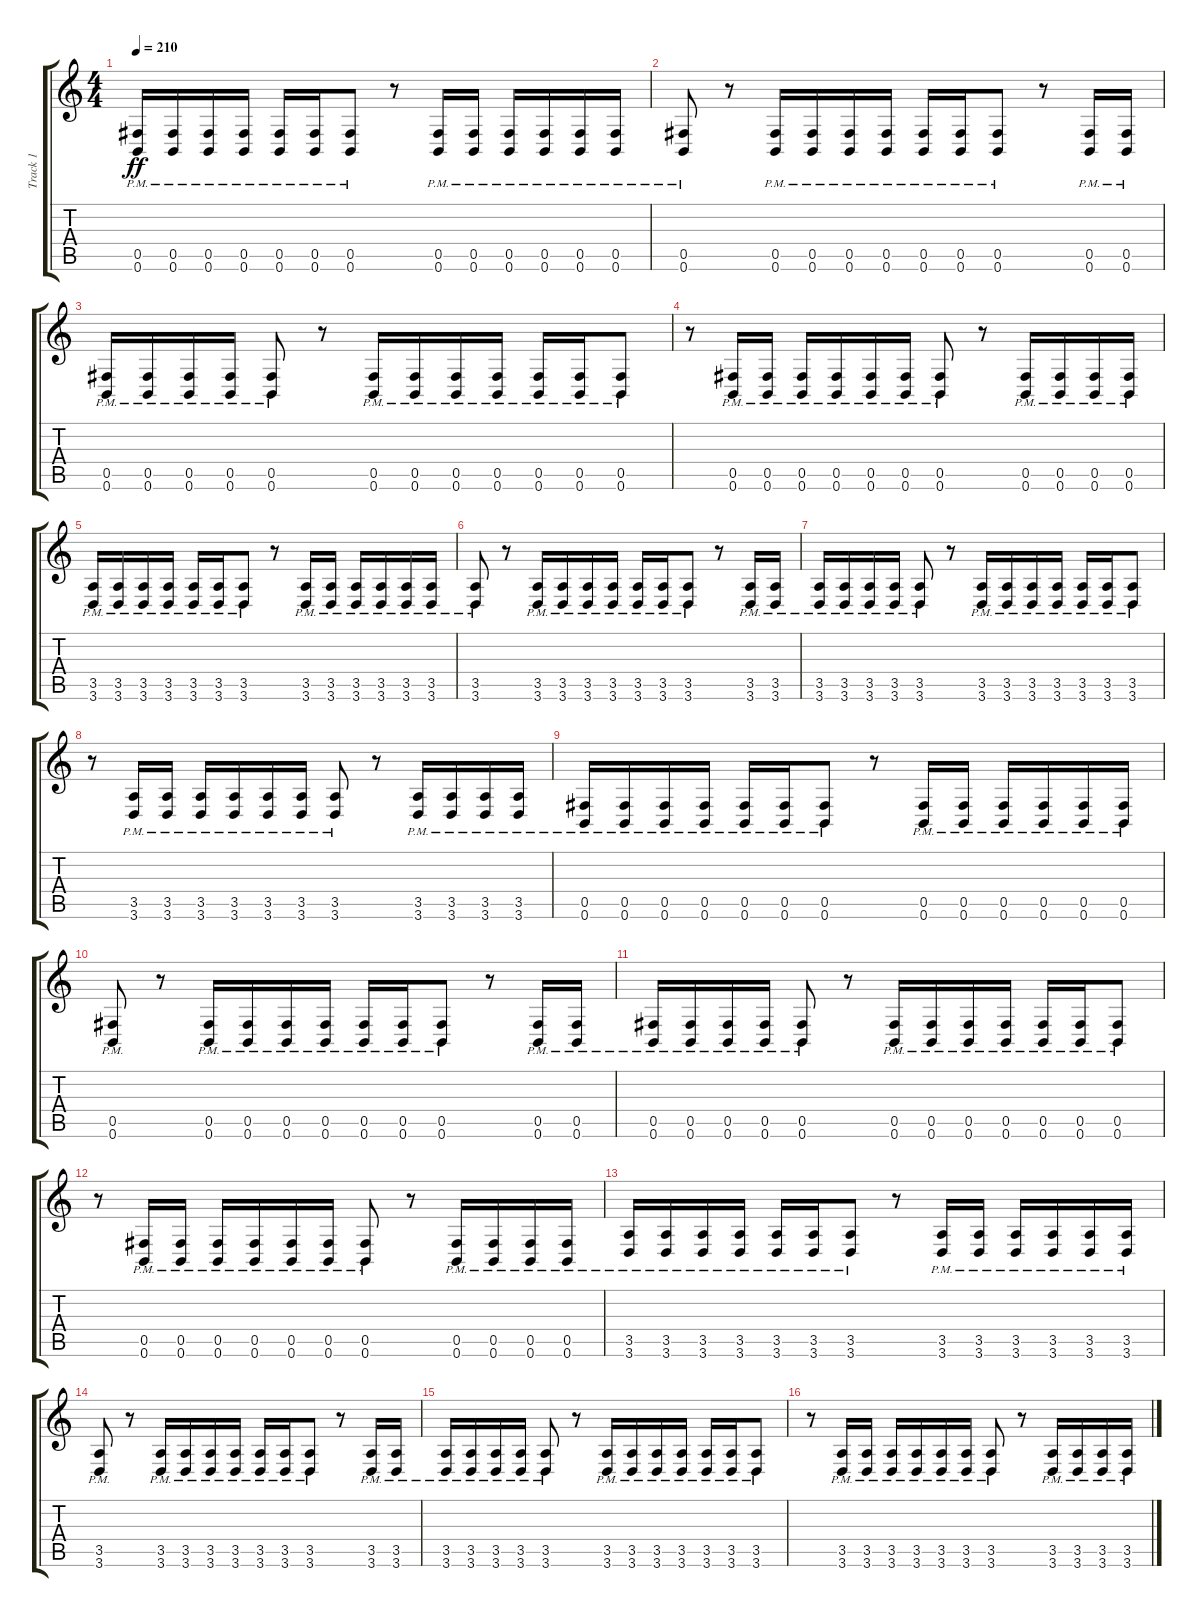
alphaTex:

\track ("Track 1" "Track 1") {instrument distortionguitar}
\staff {score tabs}
\tuning (Db4 Ab3 E3 B2 Gb2 B1) {hide}
\ts (4 4)
\tempo 210
\clef g2
\ks c
(0.5{pm} 0.6{pm}).16{dy ff} (0.5{pm} 0.6{pm}).16 (0.5{pm} 0.6{pm}).16 (0.5{pm} 0.6{pm}).16 (0.5{pm} 0.6{pm}).16 (0.5{pm} 0.6{pm}).16 (0.5{pm} 0.6{pm}).8 r.8 (0.5{pm} 0.6{pm}).16 (0.5{pm} 0.6{pm}).16 (0.5{pm} 0.6{pm}).16 (0.5{pm} 0.6{pm}).16 (0.5{pm} 0.6{pm}).16 (0.5{pm} 0.6{pm}).16 |
(0.5{pm} 0.6{pm}).8 r.8 (0.5{pm} 0.6{pm}).16 (0.5{pm} 0.6{pm}).16 (0.5{pm} 0.6{pm}).16 (0.5{pm} 0.6{pm}).16 (0.5{pm} 0.6{pm}).16 (0.5{pm} 0.6{pm}).16 (0.5{pm} 0.6{pm}).8 r.8 (0.5{pm} 0.6{pm}).16 (0.5{pm} 0.6{pm}).16 |
(0.5{pm} 0.6{pm}).16 (0.5{pm} 0.6{pm}).16 (0.5{pm} 0.6{pm}).16 (0.5{pm} 0.6{pm}).16 (0.5{pm} 0.6{pm}).8 r.8 (0.5{pm} 0.6{pm}).16 (0.5{pm} 0.6{pm}).16 (0.5{pm} 0.6{pm}).16 (0.5{pm} 0.6{pm}).16 (0.5{pm} 0.6{pm}).16 (0.5{pm} 0.6{pm}).16 (0.5{pm} 0.6{pm}).8 |
r.8 (0.5{pm} 0.6{pm}).16 (0.5{pm} 0.6{pm}).16 (0.5{pm} 0.6{pm}).16 (0.5{pm} 0.6{pm}).16 (0.5{pm} 0.6{pm}).16 (0.5{pm} 0.6{pm}).16 (0.5{pm} 0.6{pm}).8 r.8 (0.5{pm} 0.6{pm}).16 (0.5{pm} 0.6{pm}).16 (0.5{pm} 0.6{pm}).16 (0.5{pm} 0.6{pm}).16 |
(3.5{pm} 3.6{pm}).16 (3.5{pm} 3.6{pm}).16 (3.5{pm} 3.6{pm}).16 (3.5{pm} 3.6{pm}).16 (3.5{pm} 3.6{pm}).16 (3.5{pm} 3.6{pm}).16 (3.5{pm} 3.6{pm}).8 r.8 (3.5{pm} 3.6{pm}).16 (3.5{pm} 3.6{pm}).16 (3.5{pm} 3.6{pm}).16 (3.5{pm} 3.6{pm}).16 (3.5{pm} 3.6{pm}).16 (3.5{pm} 3.6{pm}).16 |
(3.5{pm} 3.6{pm}).8 r.8 (3.5{pm} 3.6{pm}).16 (3.5{pm} 3.6{pm}).16 (3.5{pm} 3.6{pm}).16 (3.5{pm} 3.6{pm}).16 (3.5{pm} 3.6{pm}).16 (3.5{pm} 3.6{pm}).16 (3.5{pm} 3.6{pm}).8 r.8 (3.5{pm} 3.6{pm}).16 (3.5{pm} 3.6{pm}).16 |
(3.5{pm} 3.6{pm}).16 (3.5{pm} 3.6{pm}).16 (3.5{pm} 3.6{pm}).16 (3.5{pm} 3.6{pm}).16 (3.5{pm} 3.6{pm}).8 r.8 (3.5{pm} 3.6{pm}).16 (3.5{pm} 3.6{pm}).16 (3.5{pm} 3.6{pm}).16 (3.5{pm} 3.6{pm}).16 (3.5{pm} 3.6{pm}).16 (3.5{pm} 3.6{pm}).16 (3.5{pm} 3.6{pm}).8 |
r.8 (3.5{pm} 3.6{pm}).16 (3.5{pm} 3.6{pm}).16 (3.5{pm} 3.6{pm}).16 (3.5{pm} 3.6{pm}).16 (3.5{pm} 3.6{pm}).16 (3.5{pm} 3.6{pm}).16 (3.5{pm} 3.6{pm}).8 r.8 (3.5{pm} 3.6{pm}).16 (3.5{pm} 3.6{pm}).16 (3.5{pm} 3.6{pm}).16 (3.5{pm} 3.6{pm}).16 |
(0.5{pm} 0.6{pm}).16 (0.5{pm} 0.6{pm}).16 (0.5{pm} 0.6{pm}).16 (0.5{pm} 0.6{pm}).16 (0.5{pm} 0.6{pm}).16 (0.5{pm} 0.6{pm}).16 (0.5{pm} 0.6{pm}).8 r.8 (0.5{pm} 0.6{pm}).16 (0.5{pm} 0.6{pm}).16 (0.5{pm} 0.6{pm}).16 (0.5{pm} 0.6{pm}).16 (0.5{pm} 0.6{pm}).16 (0.5{pm} 0.6{pm}).16 |
(0.5{pm} 0.6{pm}).8 r.8 (0.5{pm} 0.6{pm}).16 (0.5{pm} 0.6{pm}).16 (0.5{pm} 0.6{pm}).16 (0.5{pm} 0.6{pm}).16 (0.5{pm} 0.6{pm}).16 (0.5{pm} 0.6{pm}).16 (0.5{pm} 0.6{pm}).8 r.8 (0.5{pm} 0.6{pm}).16 (0.5{pm} 0.6{pm}).16 |
(0.5{pm} 0.6{pm}).16 (0.5{pm} 0.6{pm}).16 (0.5{pm} 0.6{pm}).16 (0.5{pm} 0.6{pm}).16 (0.5{pm} 0.6{pm}).8 r.8 (0.5{pm} 0.6{pm}).16 (0.5{pm} 0.6{pm}).16 (0.5{pm} 0.6{pm}).16 (0.5{pm} 0.6{pm}).16 (0.5{pm} 0.6{pm}).16 (0.5{pm} 0.6{pm}).16 (0.5{pm} 0.6{pm}).8 |
r.8 (0.5{pm} 0.6{pm}).16 (0.5{pm} 0.6{pm}).16 (0.5{pm} 0.6{pm}).16 (0.5{pm} 0.6{pm}).16 (0.5{pm} 0.6{pm}).16 (0.5{pm} 0.6{pm}).16 (0.5{pm} 0.6{pm}).8 r.8 (0.5{pm} 0.6{pm}).16 (0.5{pm} 0.6{pm}).16 (0.5{pm} 0.6{pm}).16 (0.5{pm} 0.6{pm}).16 |
(3.5{pm} 3.6{pm}).16 (3.5{pm} 3.6{pm}).16 (3.5{pm} 3.6{pm}).16 (3.5{pm} 3.6{pm}).16 (3.5{pm} 3.6{pm}).16 (3.5{pm} 3.6{pm}).16 (3.5{pm} 3.6{pm}).8 r.8 (3.5{pm} 3.6{pm}).16 (3.5{pm} 3.6{pm}).16 (3.5{pm} 3.6{pm}).16 (3.5{pm} 3.6{pm}).16 (3.5{pm} 3.6{pm}).16 (3.5{pm} 3.6{pm}).16 |
(3.5{pm} 3.6{pm}).8 r.8 (3.5{pm} 3.6{pm}).16 (3.5{pm} 3.6{pm}).16 (3.5{pm} 3.6{pm}).16 (3.5{pm} 3.6{pm}).16 (3.5{pm} 3.6{pm}).16 (3.5{pm} 3.6{pm}).16 (3.5{pm} 3.6{pm}).8 r.8 (3.5{pm} 3.6{pm}).16 (3.5{pm} 3.6{pm}).16 |
(3.5{pm} 3.6{pm}).16 (3.5{pm} 3.6{pm}).16 (3.5{pm} 3.6{pm}).16 (3.5{pm} 3.6{pm}).16 (3.5{pm} 3.6{pm}).8 r.8 (3.5{pm} 3.6{pm}).16 (3.5{pm} 3.6{pm}).16 (3.5{pm} 3.6{pm}).16 (3.5{pm} 3.6{pm}).16 (3.5{pm} 3.6{pm}).16 (3.5{pm} 3.6{pm}).16 (3.5{pm} 3.6{pm}).8 |
r.8 (3.5{pm} 3.6{pm}).16 (3.5{pm} 3.6{pm}).16 (3.5{pm} 3.6{pm}).16 (3.5{pm} 3.6{pm}).16 (3.5{pm} 3.6{pm}).16 (3.5{pm} 3.6{pm}).16 (3.5{pm} 3.6{pm}).8 r.8 (3.5{pm} 3.6{pm}).16 (3.5{pm} 3.6{pm}).16 (3.5{pm} 3.6{pm}).16 (3.5{pm} 3.6{pm}).16
